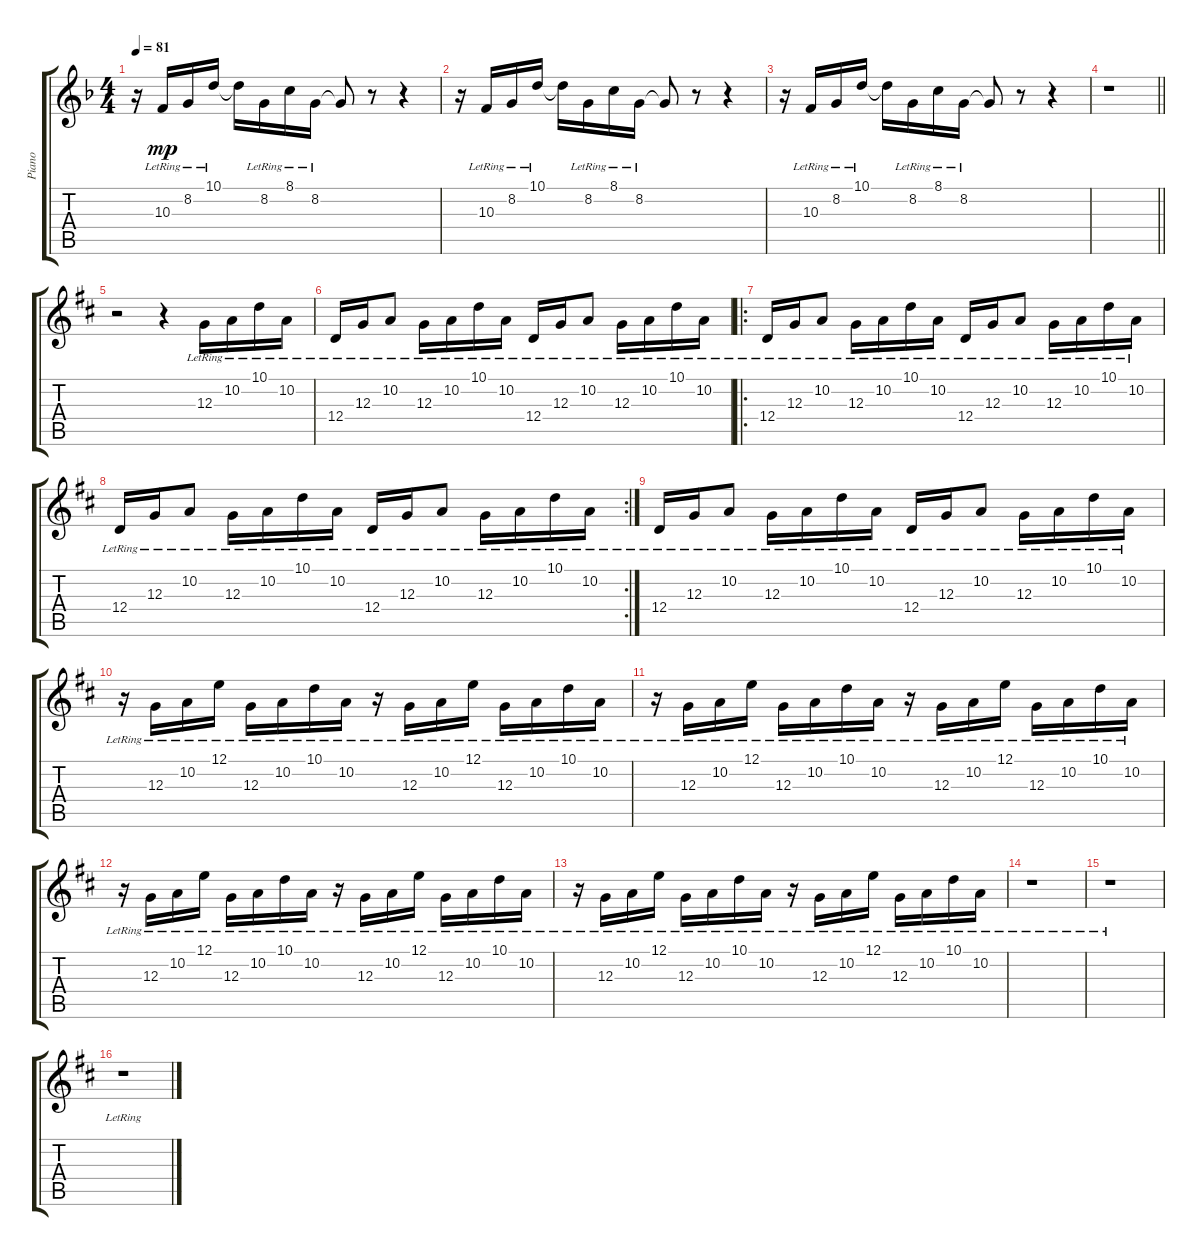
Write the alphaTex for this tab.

\track ("Piano" "Piano") {instrument acousticgrandpiano}
\staff {score tabs}
\tuning (E4 B3 G3 D3 A2 E2) {hide}
\ts (4 4)
\tempo 81
\clef g2
\ks f
r.16{dy mp} 10.3{lr}.16 8.2{lr}.16 10.1{lr}.16 10.1{t}.16 8.2{lr}.16 8.1{lr}.16 8.2{lr}.16 8.2{t}.8 r.8 r.4 |
r.16 10.3{lr}.16 8.2{lr}.16 10.1{lr}.16 10.1{t}.16 8.2{lr}.16 8.1{lr}.16 8.2{lr}.16 8.2{t}.8 r.8 r.4 |
r.16 10.3{lr}.16 8.2{lr}.16 10.1{lr}.16 10.1{t}.16 8.2{lr}.16 8.1{lr}.16 8.2{lr}.16 8.2{t}.8 r.8 r.4 |
\barLineRight lightlight
r.1 |
\ks d
r.2 r.4 12.3{lr}.16 10.2{lr}.16 10.1{lr}.16 10.2{lr}.16 |
12.4{lr}.16 12.3{lr}.16 10.2{lr}.8 12.3{lr}.16 10.2{lr}.16 10.1{lr}.16 10.2{lr}.16 12.4{lr}.16 12.3{lr}.16 10.2{lr}.8 12.3{lr}.16 10.2{lr}.16 10.1{lr}.16 10.2{lr}.16 |
\ro
12.4{lr}.16 12.3{lr}.16 10.2{lr}.8 12.3{lr}.16 10.2{lr}.16 10.1{lr}.16 10.2{lr}.16 12.4{lr}.16 12.3{lr}.16 10.2{lr}.8 12.3{lr}.16 10.2{lr}.16 10.1{lr}.16 10.2{lr}.16 |
\rc 2
12.4{lr}.16 12.3{lr}.16 10.2{lr}.8 12.3{lr}.16 10.2{lr}.16 10.1{lr}.16 10.2{lr}.16 12.4{lr}.16 12.3{lr}.16 10.2{lr}.8 12.3{lr}.16 10.2{lr}.16 10.1{lr}.16 10.2{lr}.16 |
12.4{lr}.16 12.3{lr}.16 10.2{lr}.8 12.3{lr}.16 10.2{lr}.16 10.1{lr}.16 10.2{lr}.16 12.4{lr}.16 12.3{lr}.16 10.2{lr}.8 12.3{lr}.16 10.2{lr}.16 10.1{lr}.16 10.2{lr}.16 |
r.16 12.3{lr}.16 10.2{lr}.16 12.1{lr}.16 12.3{lr}.16 10.2{lr}.16 10.1{lr}.16 10.2{lr}.16 r.16 12.3{lr}.16 10.2{lr}.16 12.1{lr}.16 12.3{lr}.16 10.2{lr}.16 10.1{lr}.16 10.2{lr}.16 |
r.16 12.3{lr}.16 10.2{lr}.16 12.1{lr}.16 12.3{lr}.16 10.2{lr}.16 10.1{lr}.16 10.2{lr}.16 r.16 12.3{lr}.16 10.2{lr}.16 12.1{lr}.16 12.3{lr}.16 10.2{lr}.16 10.1{lr}.16 10.2{lr}.16 |
r.16 12.3{lr}.16 10.2{lr}.16 12.1{lr}.16 12.3{lr}.16 10.2{lr}.16 10.1{lr}.16 10.2{lr}.16 r.16 12.3{lr}.16 10.2{lr}.16 12.1{lr}.16 12.3{lr}.16 10.2{lr}.16 10.1{lr}.16 10.2{lr}.16 |
r.16 12.3{lr}.16 10.2{lr}.16 12.1{lr}.16 12.3{lr}.16 10.2{lr}.16 10.1{lr}.16 10.2{lr}.16 r.16 12.3{lr}.16 10.2{lr}.16 12.1{lr}.16 12.3{lr}.16 10.2{lr}.16 10.1{lr}.16 10.2{lr}.16 |
r.1 |
r.1 |
r.1
